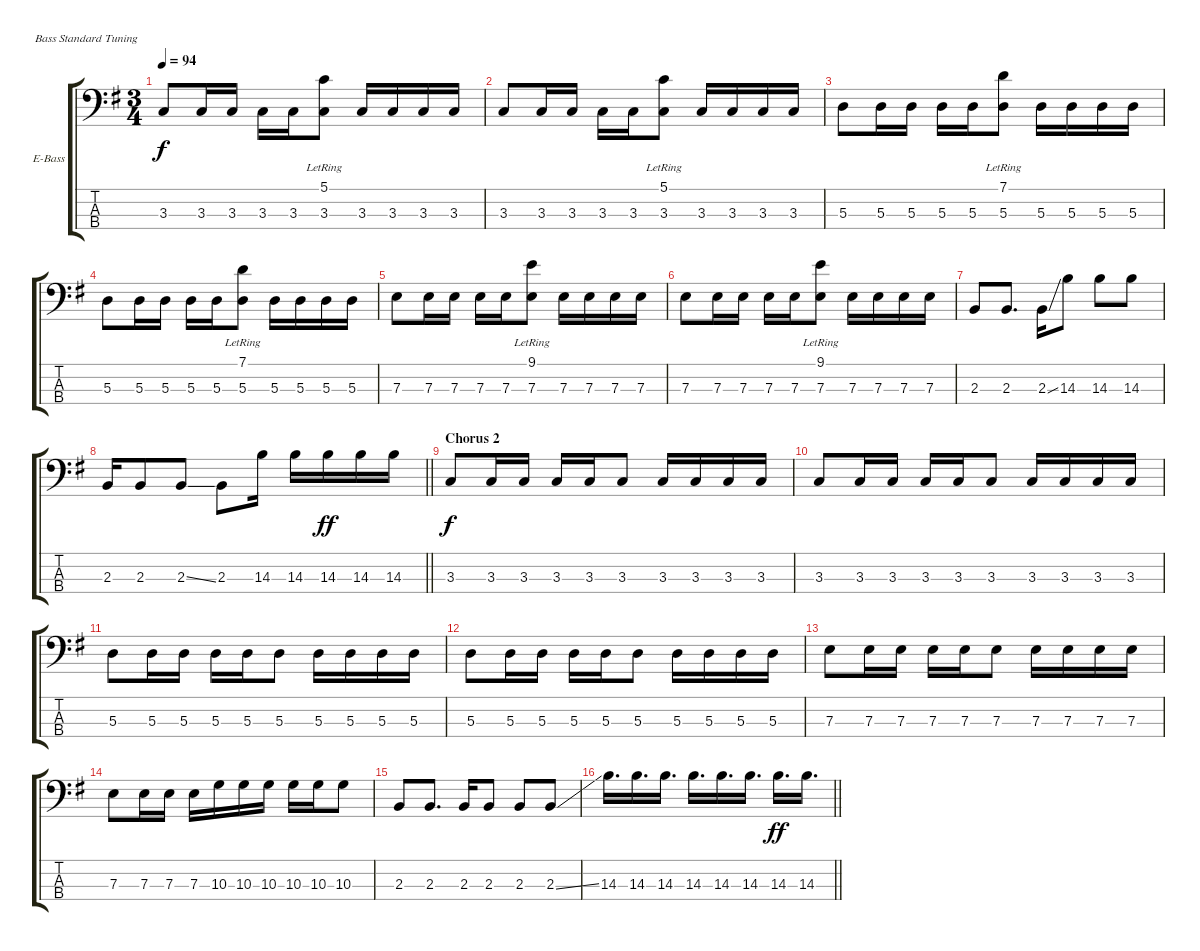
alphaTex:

\bracketExtendMode groupsimilarinstruments
\firstSystemTrackNameOrientation horizontal
\otherSystemsTrackNameOrientation horizontal
\track ("Bass" "E-Bass") {instrument electricbassfinger}
\staff {score tabs}
\tuning (G2 D2 A1 E1)
\ts (3 4)
\tempo 94
\clef f4
\ks g
3.3.8{dy f} 3.3.16 3.3.16 3.3.16 3.3.16 (5.1{lr} 3.3).8 3.3.16 3.3.16 3.3.16 3.3.16 |
3.3.8 3.3.16 3.3.16 3.3.16 3.3.16 (5.1{lr} 3.3).8 3.3.16 3.3.16 3.3.16 3.3.16 |
5.3.8 5.3.16 5.3.16 5.3.16 5.3.16 (7.1{lr} 5.3).8 5.3.16 5.3.16 5.3.16 5.3.16 |
5.3.8 5.3.16 5.3.16 5.3.16 5.3.16 (7.1{lr} 5.3).8 5.3.16 5.3.16 5.3.16 5.3.16 |
7.3.8 7.3.16 7.3.16 7.3.16 7.3.16 (9.1{lr} 7.3).8 7.3.16 7.3.16 7.3.16 7.3.16 |
7.3.8 7.3.16 7.3.16 7.3.16 7.3.16 (9.1{lr} 7.3).8 7.3.16 7.3.16 7.3.16 7.3.16 |
2.3.8 2.3.8{d} 2.3{ss}.16 14.3.8 14.3.8 14.3.8 |
\barLineRight lightlight
2.3.16 2.3.8 2.3{ss}.8 2.3.8 14.3.16 14.3.16 14.3.16{dy ff} 14.3.16 14.3.16 |
\section ("" "Chorus 2")
3.3.8{dy f} 3.3.16 3.3.16 3.3.16 3.3.16 3.3.8 3.3.16 3.3.16 3.3.16 3.3.16 |
3.3.8 3.3.16 3.3.16 3.3.16 3.3.16 3.3.8 3.3.16 3.3.16 3.3.16 3.3.16 |
5.3.8 5.3.16 5.3.16 5.3.16 5.3.16 5.3.8 5.3.16 5.3.16 5.3.16 5.3.16 |
5.3.8 5.3.16 5.3.16 5.3.16 5.3.16 5.3.8 5.3.16 5.3.16 5.3.16 5.3.16 |
7.3.8 7.3.16 7.3.16 7.3.16 7.3.16 7.3.8 7.3.16 7.3.16 7.3.16 7.3.16 |
7.3.8 7.3.16 7.3.16 7.3.16 10.3.16 10.3.16 10.3.16 10.3.16 10.3.16 10.3.8 |
2.3.8 2.3.8{d} 2.3.16 2.3.8 2.3.8 2.3{ss}.8 |
\barLineRight lightlight
14.3.16{d} 14.3.16{d} 14.3.16{d} 14.3.16{d} 14.3.16{d} 14.3.16{d} 14.3.16{d dy ff} 14.3.16{d}
